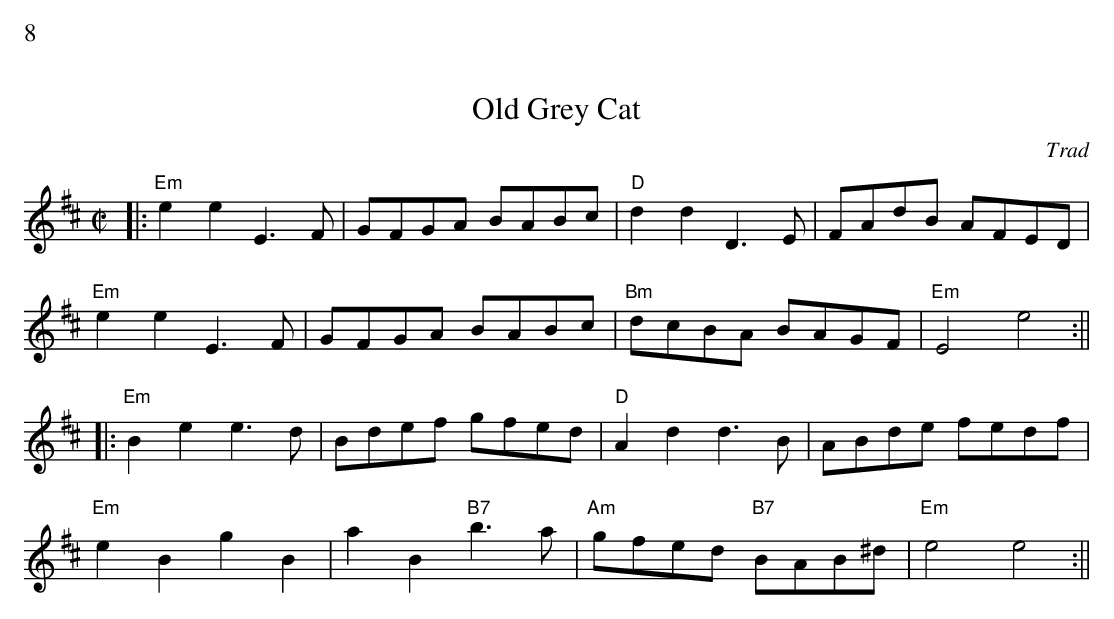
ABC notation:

X:1
%%text 8
T:Old Grey Cat
C:Trad
L:1/8
M:C|
K:Edor
|: "Em" e2 e2 E3 F | GFGA BABc| "D"d2 d2  D3 E| FAdB AFED |
"Em" e2 e2 E3 F | GFGA BABc |"Bm" dcBA BAGF |"Em" E4e4 :||
|: "Em"B2 e2 e3 d | Bdef gfed |"D" A2 d2 d3 B | ABde fedf |
"Em" e2 B2 g2 B2 | a2 B2"B7"b3 a |"Am" gfed "B7"BAB^d |"Em" e4 e4 :||
